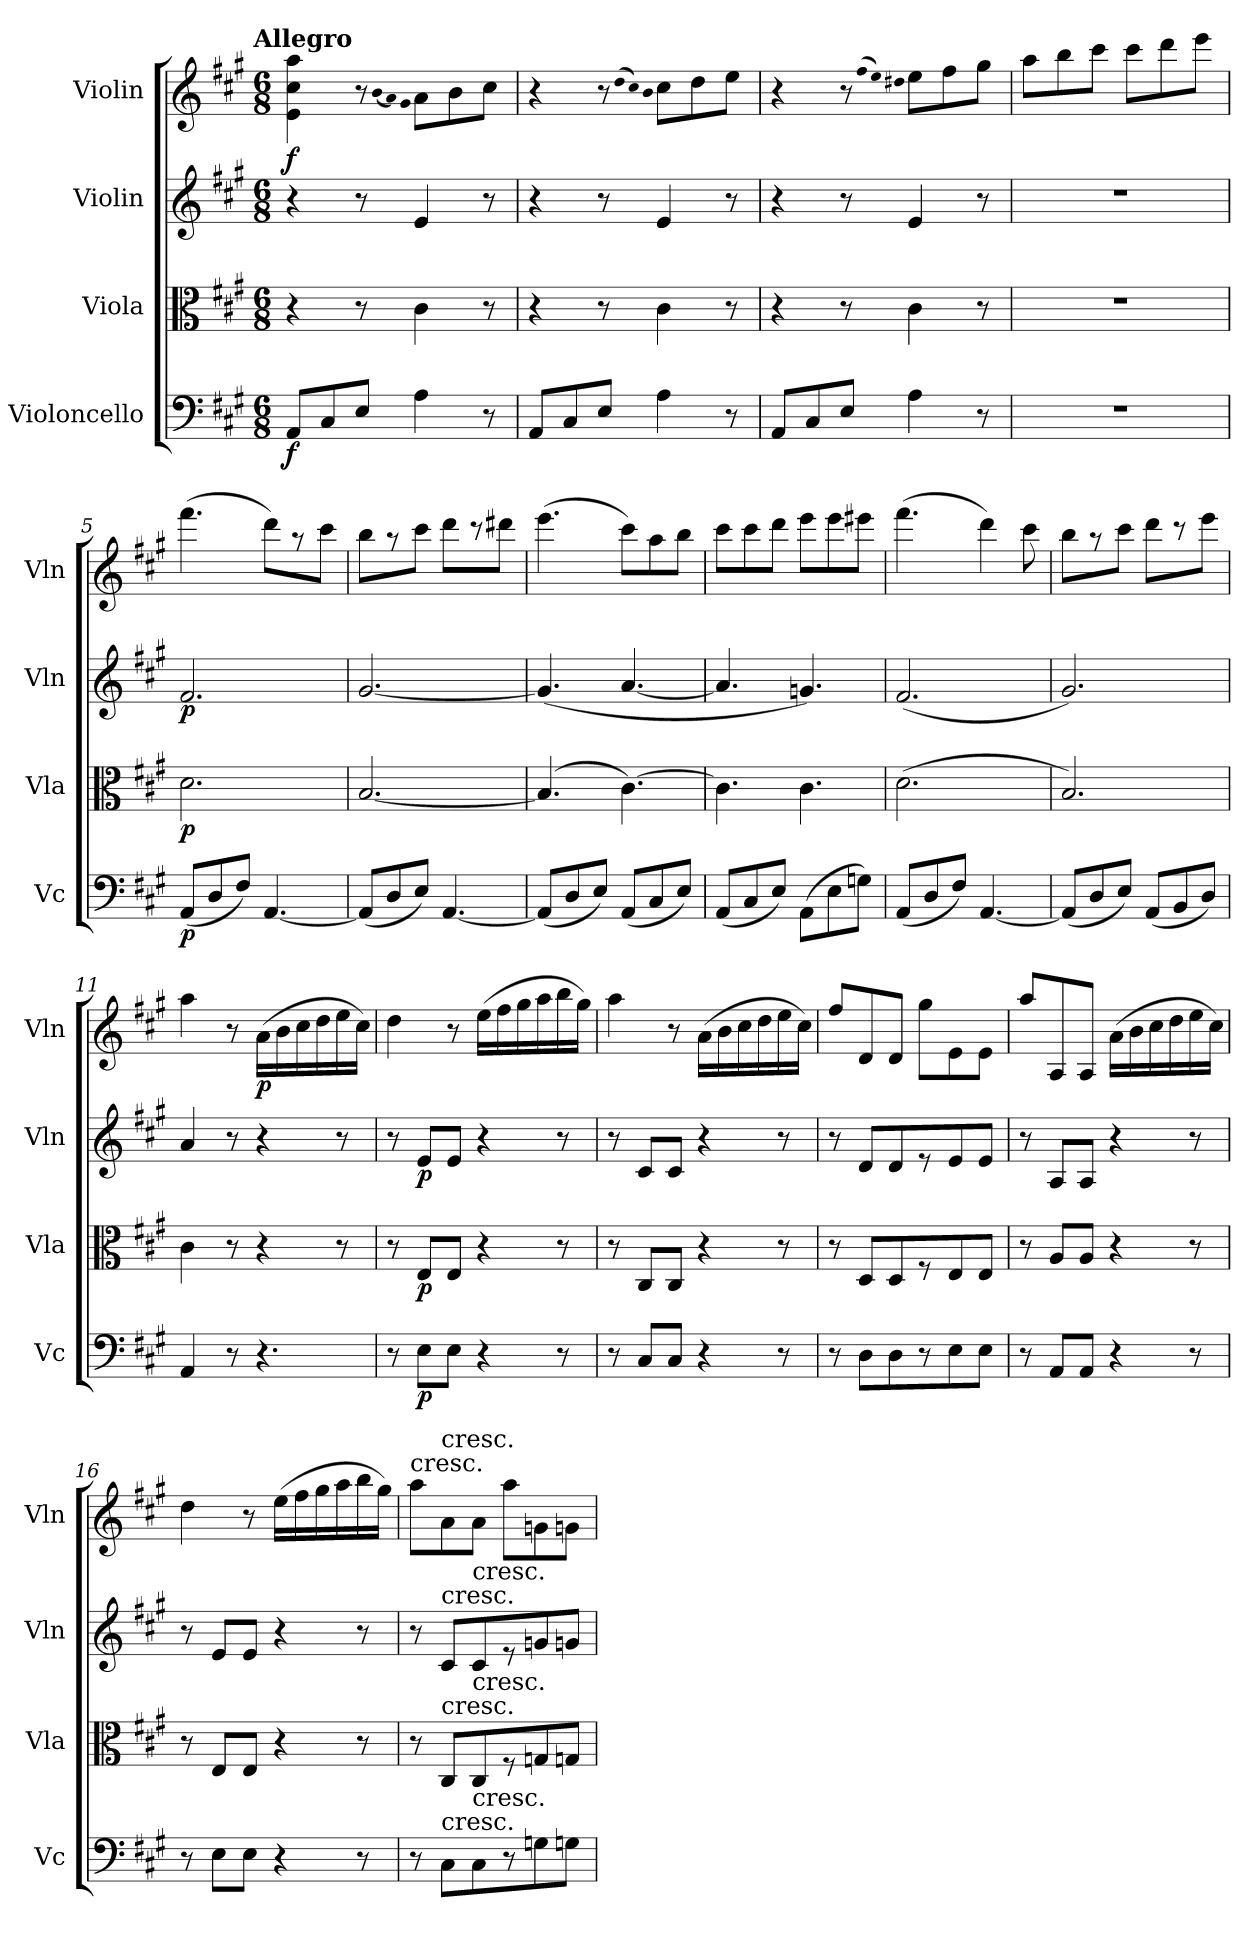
**kern	**dynam	**kern	**dynam	**kern	**dynam	**kern	**dynam
*part4	*part4	*part3	*part3	*part2	*part2	*part1	*part1
*staff4	*staff4	*staff3	*staff3	*staff2	*staff2	*staff1	*staff1
*I"Violoncello	*	*I"Viola	*	*I"Violin	*	*I"Violin	*
*I'Vc	*	*I'Vla	*	*I'Vln	*	*I'Vln	*
*clefF4	*	*clefC3	*	*clefG2	*	*clefG2	*
*k[f#c#g#]	*	*k[f#c#g#]	*	*k[f#c#g#]	*	*k[f#c#g#]	*
!!LO:TX:omd:t=Allegro
*M6/8	*	*M6/8	*	*M6/8	*	*M6/8	*
*MM132	*	*MM132	*	*MM132	*	*MM132	*
=1	=1	=1	=1	=1	=1	=1	=1
8AA/L	f	4r	.	4r	.	4e\ 4cc#\ 4aa\	f
8C#/	.	.	.	.	.	.	.
8E/J	.	8r	.	8r	.	8r	.
.	.	.	.	.	.	(qb	.
.	.	.	.	.	.	qa)	.
.	.	.	.	.	.	qg#	.
4A\	.	4c#\	.	4e/	.	8a\L	.
.	.	.	.	.	.	8b\	.
8r	.	8r	.	8r	.	8cc#\J	.
=2	=2	=2	=2	=2	=2	=2	=2
8AA/L	.	4r	.	4r	.	4r	.
8C#/	.	.	.	.	.	.	.
8E/J	.	8r	.	8r	.	8r	.
.	.	.	.	.	.	(qdd	.
.	.	.	.	.	.	qcc#)	.
.	.	.	.	.	.	qb	.
4A\	.	4c#\	.	4e/	.	8cc#\L	.
.	.	.	.	.	.	8dd\	.
8r	.	8r	.	8r	.	8ee\J	.
=3	=3	=3	=3	=3	=3	=3	=3
8AA/L	.	4r	.	4r	.	4r	.
8C#/	.	.	.	.	.	.	.
8E/J	.	8r	.	8r	.	8r	.
.	.	.	.	.	.	(qff#	.
.	.	.	.	.	.	qee)	.
.	.	.	.	.	.	qdd#X	.
4A\	.	4c#\	.	4e/	.	8ee\L	.
.	.	.	.	.	.	8ff#\	.
8r	.	8r	.	8r	.	8gg#\J	.
=4	=4	=4	=4	=4	=4	=4	=4
2.r	.	2.r	.	2.r	.	8aa\L	.
.	.	.	.	.	.	8bb\	.
.	.	.	.	.	.	8ccc#\J	.
.	.	.	.	.	.	8ccc#\L	.
.	.	.	.	.	.	8ddd\	.
.	.	.	.	.	.	8eee\J	.
=5	=5	=5	=5	=5	=5	=5	=5
(8AA/L	p	2.d\	p	2.f#/	p	(4.fff#\	.
8D/	.	.	.	.	.	.	.
8F#/J)	.	.	.	.	.	.	.
[4.AA/	.	.	.	.	.	8ddd\L)	.
.	.	.	.	.	.	8r	.
.	.	.	.	.	.	8ccc#\J	.
=6	=6	=6	=6	=6	=6	=6	=6
(8AA/L]	.	[2.B/	.	[2.g#/	.	8bb\L	.
8D/	.	.	.	.	.	8r	.
8E/J)	.	.	.	.	.	8ccc#\J	.
[4.AA/	.	.	.	.	.	8ddd\L	.
.	.	.	.	.	.	8r	.
.	.	.	.	.	.	8ddd#X\J	.
=7	=7	=7	=7	=7	=7	=7	=7
(8AA/L]	.	(4.B/]	.	(4.g#/]	.	(4.eee\	.
8D/	.	.	.	.	.	.	.
8E/J)	.	.	.	.	.	.	.
(8AA/L	.	[4.c#\)	.	[4.a/	.	8ccc#\L)	.
8C#/	.	.	.	.	.	8aa\	.
8E/J)	.	.	.	.	.	8bb\J	.
=8	=8	=8	=8	=8	=8	=8	=8
(8AA/L	.	4.c#\]	.	4.a/]	.	8ccc#\L	.
8C#/	.	.	.	.	.	8ccc#\	.
8E/J)	.	.	.	.	.	8ddd\J	.
(8AA\L	.	4.c#\	.	4.gn/)	.	8eee\L	.
8E\	.	.	.	.	.	8eee\	.
8Gn\J)	.	.	.	.	.	8eee#X\J	.
=9	=9	=9	=9	=9	=9	=9	=9
(8AA/L	.	(2.d\	.	(2.f#/	.	(4.fff#\	.
8D/	.	.	.	.	.	.	.
8F#/J)	.	.	.	.	.	.	.
[4.AA/	.	.	.	.	.	4ddd\)	.
.	.	.	.	.	.	8ccc#\	.
=10	=10	=10	=10	=10	=10	=10	=10
(8AA/L]	.	2.B/)	.	2.g#/)	.	8bb\L	.
8D/	.	.	.	.	.	8r	.
8E/J)	.	.	.	.	.	8ccc#\J	.
(8AA/L	.	.	.	.	.	8ddd\L	.
8BB/	.	.	.	.	.	8r	.
8D/J)	.	.	.	.	.	8eee\J	.
=11	=11	=11	=11	=11	=11	=11	=11
4AA/	.	4c#\	.	4a/	.	4aa\	.
8r	.	8r	.	8r	.	8r	.
4.r	.	4r	.	4r	.	(16a\LL	p
.	.	.	.	.	.	16b\	.
.	.	.	.	.	.	16cc#\	.
.	.	.	.	.	.	16dd\	.
.	.	8r	.	8r	.	16ee\	.
.	.	.	.	.	.	16cc#\JJ)	.
=12	=12	=12	=12	=12	=12	=12	=12
8r	.	8r	.	8r	.	4dd\	.
8E\L	p	8E/L	p	8e/L	p	.	.
8E\J	.	8E/J	.	8e/J	.	8r	.
4r	.	4r	.	4r	.	(16ee\LL	.
.	.	.	.	.	.	16ff#\	.
.	.	.	.	.	.	16gg#\	.
.	.	.	.	.	.	16aa\	.
8r	.	8r	.	8r	.	16bb\	.
.	.	.	.	.	.	16gg#\JJ)	.
=13	=13	=13	=13	=13	=13	=13	=13
8r	.	8r	.	8r	.	4aa\	.
8C#/L	.	8C#/L	.	8c#/L	.	.	.
8C#/J	.	8C#/J	.	8c#/J	.	8r	.
4r	.	4r	.	4r	.	(16a\LL	.
.	.	.	.	.	.	16b\	.
.	.	.	.	.	.	16cc#\	.
.	.	.	.	.	.	16dd\	.
8r	.	8r	.	8r	.	16ee\	.
.	.	.	.	.	.	16cc#\JJ)	.
=14	=14	=14	=14	=14	=14	=14	=14
8r	.	8r	.	8r	.	8ff#/L	.
8D\L	.	8D/L	.	8d/L	.	8d/	.
8D\	.	8D/	.	8d/	.	8d/J	.
8r	.	8r	.	8r	.	8gg#\L	.
8E\	.	8E/	.	8e/	.	8e\	.
8E\J	.	8E/J	.	8e/J	.	8e\J	.
=15	=15	=15	=15	=15	=15	=15	=15
8r	.	8r	.	8r	.	8aa/L	.
8AA/L	.	8A/L	.	8A/L	.	8A/	.
8AA/J	.	8A/J	.	8A/J	.	8A/J	.
4r	.	4r	.	4r	.	(16a\LL	.
.	.	.	.	.	.	16b\	.
.	.	.	.	.	.	16cc#\	.
.	.	.	.	.	.	16dd\	.
8r	.	8r	.	8r	.	16ee\	.
.	.	.	.	.	.	16cc#\JJ)	.
=16	=16	=16	=16	=16	=16	=16	=16
8r	.	8r	.	8r	.	4dd\	.
8E\L	.	8E/L	.	8e/L	.	.	.
8E\J	.	8E/J	.	8e/J	.	8r	.
4r	.	4r	.	4r	.	(16ee\LL	.
.	.	.	.	.	.	16ff#\	.
.	.	.	.	.	.	16gg#\	.
.	.	.	.	.	.	16aa\	.
8r	.	8r	.	8r	.	16bb\	.
.	.	.	.	.	.	16gg#\JJ)	.
=17	=17	=17	=17	=17	=17	=17	=17
!	!	!	!	!	!	!LO:TX:t=cresc.	!
8r	.	8r	.	8r	.	8aa\L	.
!	!	!	!	!	!	!LO:TX:t=cresc.	!
!	!	!	!	!LO:TX:t=cresc.	!	!	!
!	!	!LO:TX:t=cresc.	!	!	!	!	!
!LO:TX:t=cresc.	!	!	!	!	!	!	!
8C#\L	.	8C#/L	.	8c#/L	.	8a\	.
!	!	!	!	!LO:TX:t=cresc.	!	!	!
!	!	!LO:TX:t=cresc.	!	!	!	!	!
!LO:TX:t=cresc.	!	!	!	!	!	!	!
8C#\	.	8C#/	.	8c#/	.	8a\J	.
8r	.	8r	.	8r	.	8aa\L	.
8Gn\	.	8Gn/	.	8gn/	.	8gn\	.
8Gn\J	.	8Gn/J	.	8gn/J	.	8gn\J	.
=	=	=	=	=	=	=	=
*-	*-	*-	*-	*-	*-	*-	*-
